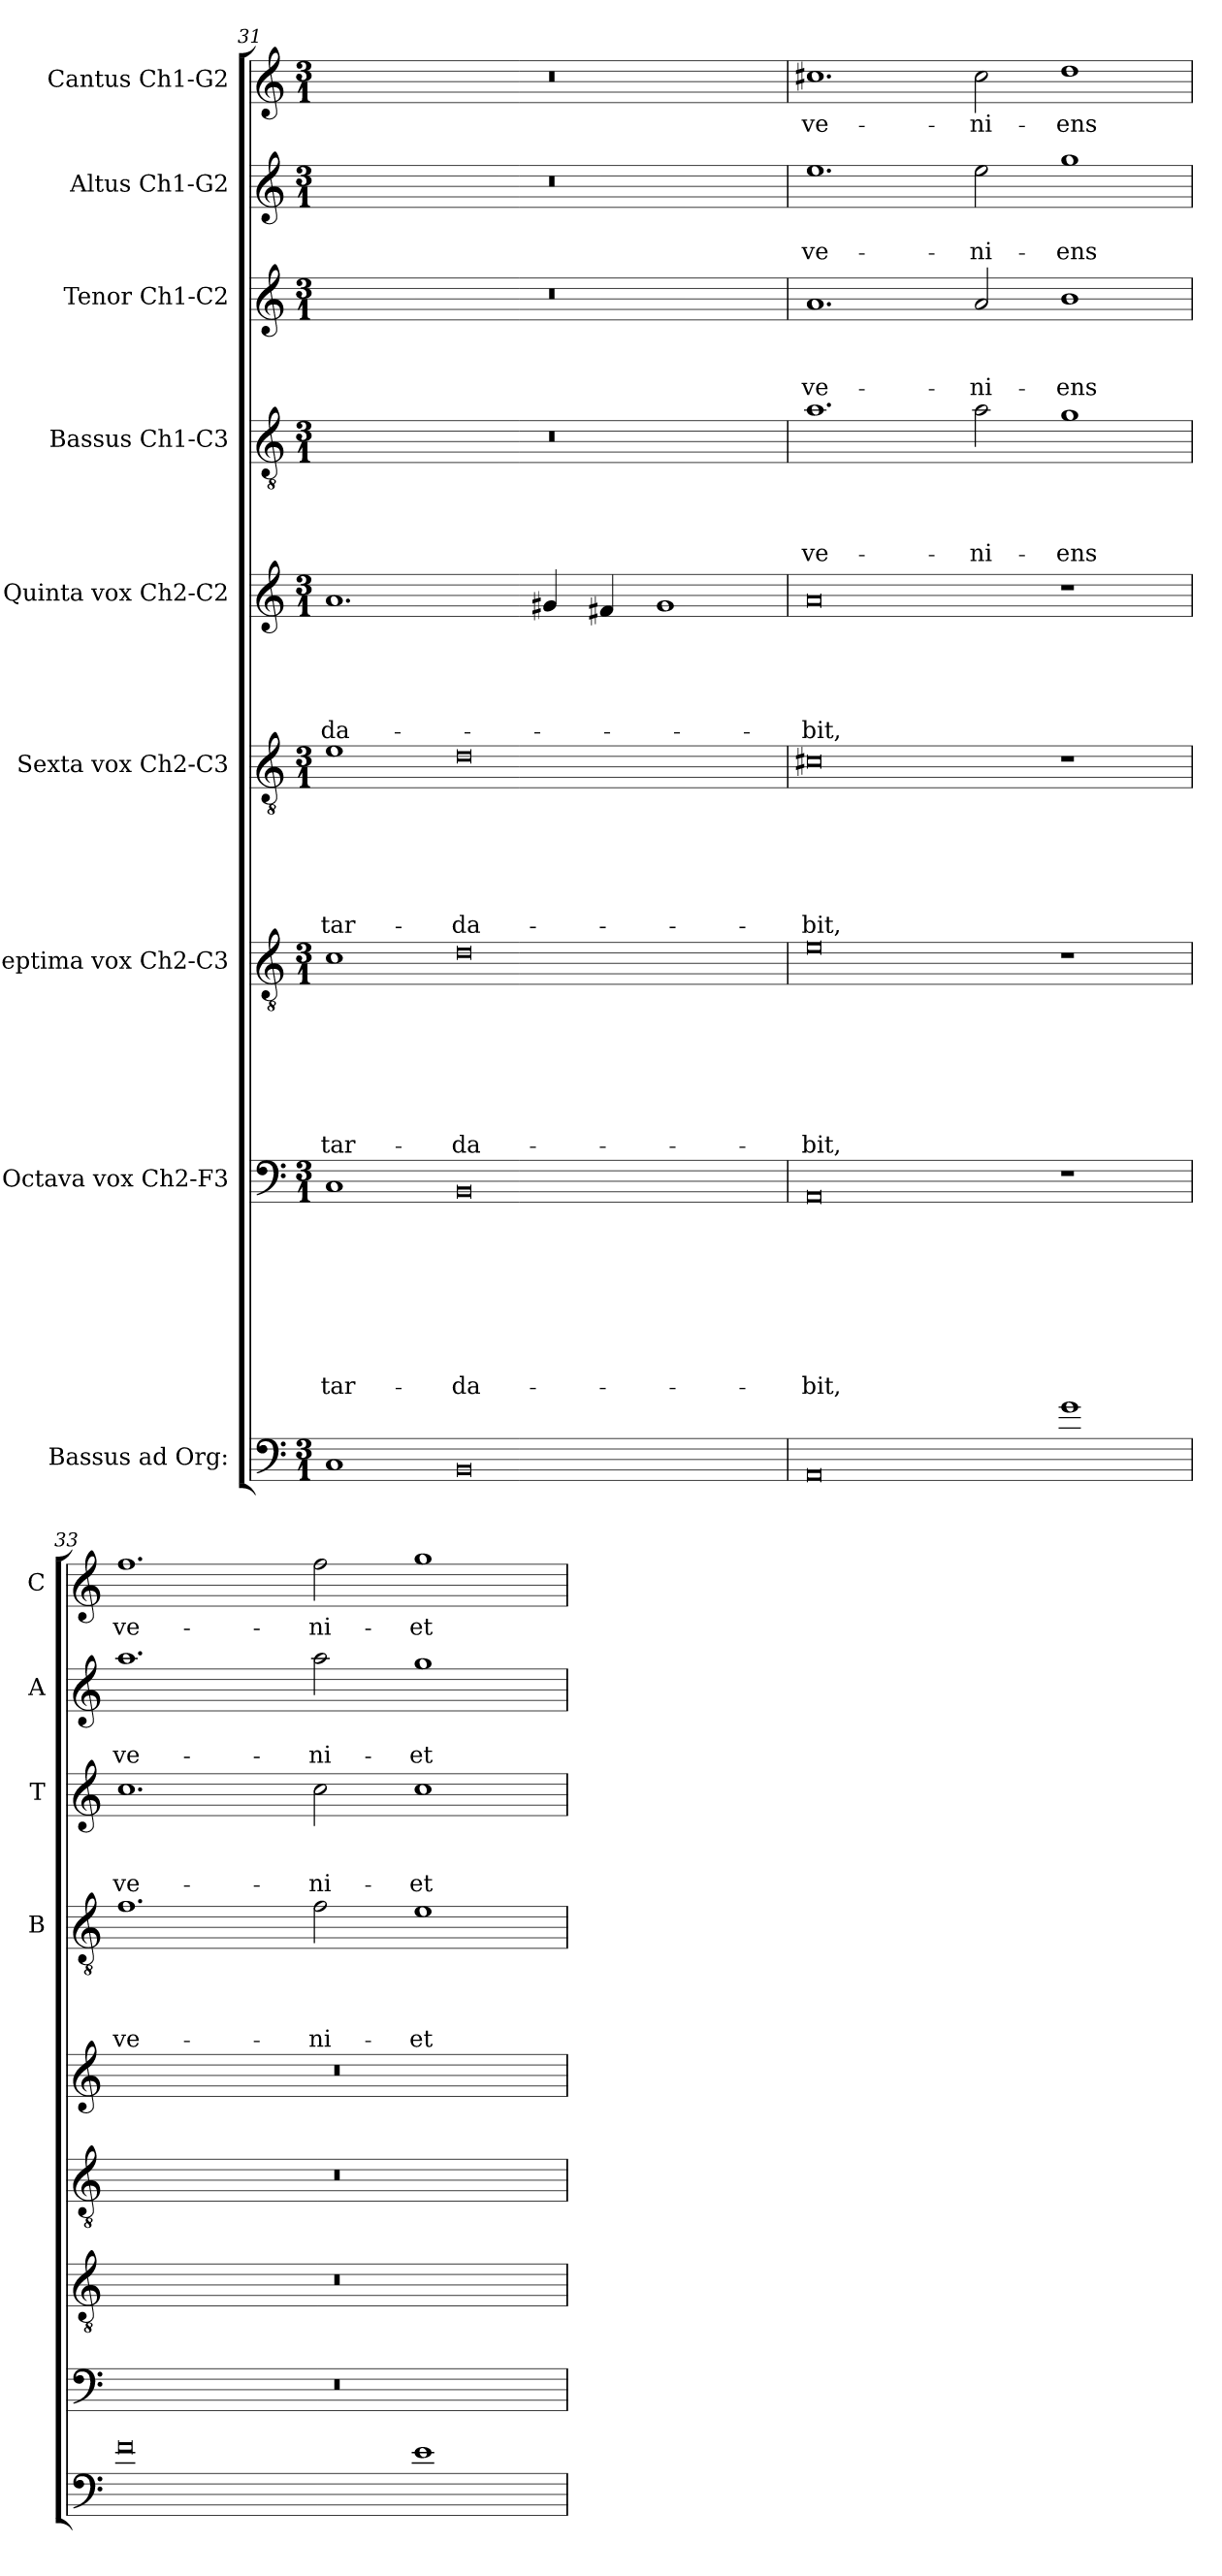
**kern	**kern	**text	**text	**text	**text	**text	**text	**text	**text	**kern	**text	**text	**text	**text	**text	**text	**text	**kern	**text	**text	**text	**text	**text	**text	**kern	**text	**text	**text	**text	**text	**kern	**text	**text	**text	**text	**kern	**text	**text	**text	**kern	**text	**text	**kern	**text
*part9	*part8	*part8	*part8	*part8	*part8	*part8	*part8	*part8	*part8	*part7	*part7	*part7	*part7	*part7	*part7	*part7	*part7	*part6	*part6	*part6	*part6	*part6	*part6	*part6	*part5	*part5	*part5	*part5	*part5	*part5	*part4	*part4	*part4	*part4	*part4	*part3	*part3	*part3	*part3	*part2	*part2	*part2	*part1	*part1
*staff9	*staff8	*staff8	*staff8	*staff8	*staff8	*staff8	*staff8	*staff8	*staff8	*staff7	*staff7	*staff7	*staff7	*staff7	*staff7	*staff7	*staff7	*staff6	*staff6	*staff6	*staff6	*staff6	*staff6	*staff6	*staff5	*staff5	*staff5	*staff5	*staff5	*staff5	*staff4	*staff4	*staff4	*staff4	*staff4	*staff3	*staff3	*staff3	*staff3	*staff2	*staff2	*staff2	*staff1	*staff1
*I"Bassus ad Org:	*I"Octava vox Ch2-F3	*	*	*	*	*	*	*	*	*I"Septima vox Ch2-C3	*	*	*	*	*	*	*	*I"Sexta vox Ch2-C3	*	*	*	*	*	*	*I"Quinta vox Ch2-C2	*	*	*	*	*	*I"Bassus Ch1-C3	*	*	*	*	*I"Tenor Ch1-C2	*	*	*	*I"Altus Ch1-G2	*	*	*I"Cantus Ch1-G2	*
*	*	*	*	*	*	*	*	*	*	*	*	*	*	*	*	*	*	*	*	*	*	*	*	*	*	*	*	*	*	*	*I'B	*	*	*	*	*I'T	*	*	*	*I'A	*	*	*I'C	*
!!LO:LB:g=z
*clefF4	*clefF4	*	*	*	*	*	*	*	*	*clefGv2	*	*	*	*	*	*	*	*clefGv2	*	*	*	*	*	*	*clefG2	*	*	*	*	*	*clefGv2	*	*	*	*	*clefG2	*	*	*	*clefG2	*	*	*clefG2	*
*k[]	*k[]	*	*	*	*	*	*	*	*	*k[]	*	*	*	*	*	*	*	*k[]	*	*	*	*	*	*	*k[]	*	*	*	*	*	*k[]	*	*	*	*	*k[]	*	*	*	*k[]	*	*	*k[]	*
*C:	*C:	*	*	*	*	*	*	*	*	*C:	*	*	*	*	*	*	*	*C:	*	*	*	*	*	*	*C:	*	*	*	*	*	*C:	*	*	*	*	*C:	*	*	*	*C:	*	*	*C:	*
*M3/1	*M3/1	*	*	*	*	*	*	*	*	*M3/1	*	*	*	*	*	*	*	*M3/1	*	*	*	*	*	*	*M3/1	*	*	*	*	*	*M3/1	*	*	*	*	*M3/1	*	*	*	*M3/1	*	*	*M3/1	*
=31	=31	=31	=31	=31	=31	=31	=31	=31	=31	=31	=31	=31	=31	=31	=31	=31	=31	=31	=31	=31	=31	=31	=31	=31	=31	=31	=31	=31	=31	=31	=31	=31	=31	=31	=31	=31	=31	=31	=31	=31	=31	=31	=31	=31
!	!	!	!	!	!	!	!	!	!LO:LY:b	!	!	!	!	!	!	!	!LO:LY:b	!	!	!	!	!	!	!LO:LY:b	!	!	!	!	!	!LO:LY:b	!	!	!	!	!	!	!	!	!	!	!	!	!	!
1C	1C	.	.	.	.	.	.	.	tar-	1c	.	.	.	.	.	.	tar-	1e	.	.	.	.	.	tar-	1.a	.	.	.	.	-da-	0.r	.	.	.	.	0.r	.	.	.	0.r	.	.	0.r	.
!	!	!	!	!	!	!	!	!	!LO:LY:b	!	!	!	!	!	!	!	!LO:LY:b	!	!	!	!	!	!	!LO:LY:b	!	!	!	!	!	!	!	!	!	!	!	!	!	!	!	!	!	!	!	!
0BB	0BB	.	.	.	.	.	.	.	-da-	0d	.	.	.	.	.	.	-da-	0d	.	.	.	.	.	-da-	.	.	.	.	.	.	.	.	.	.	.	.	.	.	.	.	.	.	.	.
.	.	.	.	.	.	.	.	.	.	.	.	.	.	.	.	.	.	.	.	.	.	.	.	.	4g#X/	.	.	.	.	.	.	.	.	.	.	.	.	.	.	.	.	.	.	.
.	.	.	.	.	.	.	.	.	.	.	.	.	.	.	.	.	.	.	.	.	.	.	.	.	4f#X/	.	.	.	.	.	.	.	.	.	.	.	.	.	.	.	.	.	.	.
.	.	.	.	.	.	.	.	.	.	.	.	.	.	.	.	.	.	.	.	.	.	.	.	.	1g#	.	.	.	.	.	.	.	.	.	.	.	.	.	.	.	.	.	.	.
=32	=32	=32	=32	=32	=32	=32	=32	=32	=32	=32	=32	=32	=32	=32	=32	=32	=32	=32	=32	=32	=32	=32	=32	=32	=32	=32	=32	=32	=32	=32	=32	=32	=32	=32	=32	=32	=32	=32	=32	=32	=32	=32	=32	=32
!	!	!	!	!	!	!	!	!	!LO:LY:b	!	!	!	!	!	!	!	!LO:LY:b	!	!	!	!	!	!	!LO:LY:b	!	!	!	!	!	!LO:LY:b	!	!	!	!	!LO:LY:b	!	!	!	!LO:LY:b	!	!	!LO:LY:b	!	!LO:LY:b
0AA	0AA	.	.	.	.	.	.	.	-bit,	0e	.	.	.	.	.	.	-bit,	0c#X	.	.	.	.	.	-bit,	0a	.	.	.	.	-bit,	1.a	.	.	.	ve-	1.a	.	.	ve-	1.ee	.	ve-	1.cc#X	ve-
!	!	!	!	!	!	!	!	!	!	!	!	!	!	!	!	!	!	!	!	!	!	!	!	!	!	!	!	!	!	!	!	!	!	!	!LO:LY:b	!	!	!	!LO:LY:b	!	!	!LO:LY:b	!	!LO:LY:b
.	.	.	.	.	.	.	.	.	.	.	.	.	.	.	.	.	.	.	.	.	.	.	.	.	.	.	.	.	.	.	2a\	.	.	.	-ni-	2a/	.	.	-ni-	2ee\	.	-ni-	2cc#\	-ni-
!	!	!	!	!	!	!	!	!	!	!	!	!	!	!	!	!	!	!	!	!	!	!	!	!	!	!	!	!	!	!	!	!	!	!	!LO:LY:b	!	!	!	!LO:LY:b	!	!	!LO:LY:b	!	!LO:LY:b
1g	1r	.	.	.	.	.	.	.	.	1r	.	.	.	.	.	.	.	1r	.	.	.	.	.	.	1r	.	.	.	.	.	1g	.	.	.	-ens	1b	.	.	-ens	1gg	.	-ens	1dd	-ens
=33	=33	=33	=33	=33	=33	=33	=33	=33	=33	=33	=33	=33	=33	=33	=33	=33	=33	=33	=33	=33	=33	=33	=33	=33	=33	=33	=33	=33	=33	=33	=33	=33	=33	=33	=33	=33	=33	=33	=33	=33	=33	=33	=33	=33
!	!	!	!	!	!	!	!	!	!	!	!	!	!	!	!	!	!	!	!	!	!	!	!	!	!	!	!	!	!	!	!	!	!	!	!LO:LY:b	!	!	!	!LO:LY:b	!	!	!LO:LY:b	!	!LO:LY:b
0f	0.r	.	.	.	.	.	.	.	.	0.r	.	.	.	.	.	.	.	0.r	.	.	.	.	.	.	0.r	.	.	.	.	.	1.f	.	.	.	ve-	1.cc	.	.	ve-	1.aa	.	ve-	1.ff	ve-
!	!	!	!	!	!	!	!	!	!	!	!	!	!	!	!	!	!	!	!	!	!	!	!	!	!	!	!	!	!	!	!	!	!	!	!LO:LY:b	!	!	!	!LO:LY:b	!	!	!LO:LY:b	!	!LO:LY:b
.	.	.	.	.	.	.	.	.	.	.	.	.	.	.	.	.	.	.	.	.	.	.	.	.	.	.	.	.	.	.	2f\	.	.	.	-ni-	2cc\	.	.	-ni-	2aa\	.	-ni-	2ff\	-ni-
!	!	!	!	!	!	!	!	!	!	!	!	!	!	!	!	!	!	!	!	!	!	!	!	!	!	!	!	!	!	!	!	!	!	!	!LO:LY:b	!	!	!	!LO:LY:b	!	!	!LO:LY:b	!	!LO:LY:b
1e	.	.	.	.	.	.	.	.	.	.	.	.	.	.	.	.	.	.	.	.	.	.	.	.	.	.	.	.	.	.	1e	.	.	.	-et	1cc	.	.	-et	1gg	.	-et	1gg	-et
=	=	=	=	=	=	=	=	=	=	=	=	=	=	=	=	=	=	=	=	=	=	=	=	=	=	=	=	=	=	=	=	=	=	=	=	=	=	=	=	=	=	=	=	=
*-	*-	*-	*-	*-	*-	*-	*-	*-	*-	*-	*-	*-	*-	*-	*-	*-	*-	*-	*-	*-	*-	*-	*-	*-	*-	*-	*-	*-	*-	*-	*-	*-	*-	*-	*-	*-	*-	*-	*-	*-	*-	*-	*-	*-
